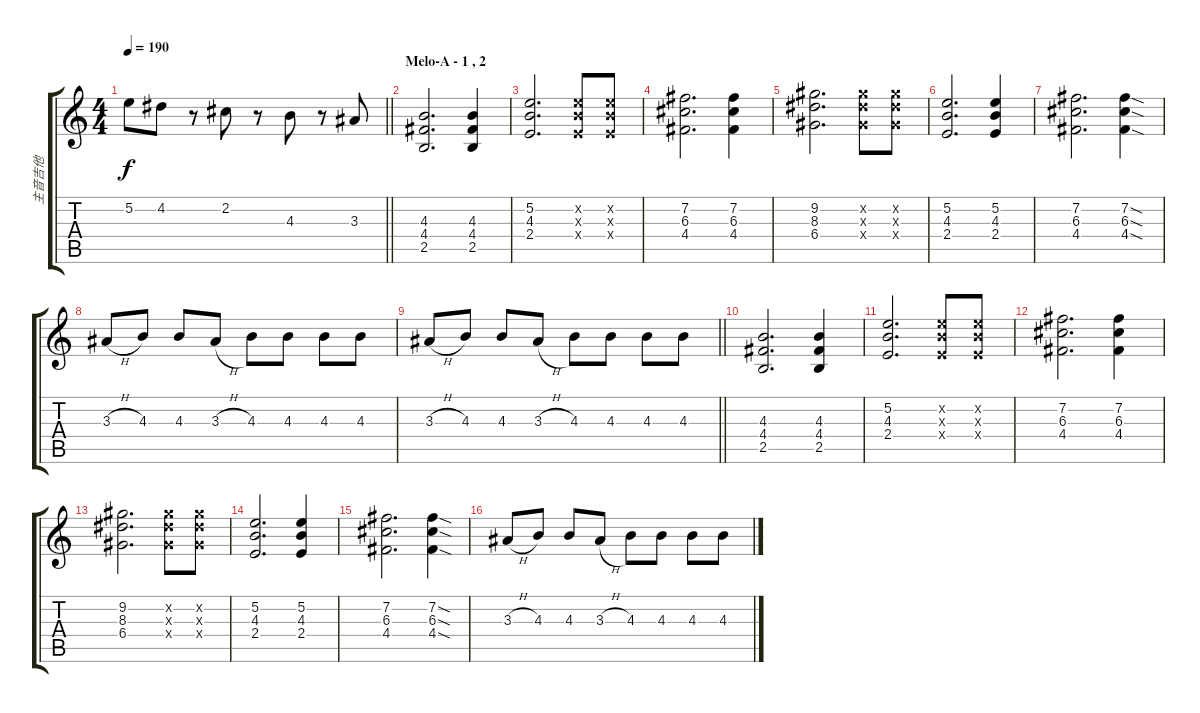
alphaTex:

\track ("主音吉他" "主音吉他") {instrument overdrivenguitar}
\staff {score tabs}
\tuning (E4 B3 G3 D3 A2 E2) {hide}
\ts (4 4)
\tempo 190
\clef g2
\barLineRight lightlight
\ks c
5.2.8{dy f} 4.2.8 r.8 2.2.8 r.8 4.3.8 r.8 3.3.8 |
\section ("" "Melo-A - 1 , 2")
(4.3 4.4 2.5).2{d} (4.3 4.4 2.5).4 |
(5.2 4.3 2.4).2{d} (5.2{x} 4.3{x} 2.4{x}).8 (5.2{x} 4.3{x} 2.4{x}).8 |
(7.2 6.3 4.4).2{d} (7.2 6.3 4.4).4 |
(9.2 8.3 6.4).2{d} (9.2{x} 8.3{x} 6.4{x}).8 (9.2{x} 8.3{x} 6.4{x}).8 |
(5.2 4.3 2.4).2{d} (5.2 4.3 2.4).4 |
(7.2 6.3 4.4).2{d} (7.2{sod} 6.3{sod} 4.4{sod}).4 |
3.3{h}.8 4.3.8 4.3.8 3.3{h}.8 4.3.8 4.3.8 4.3.8 4.3.8 |
\barLineRight lightlight
3.3{h}.8 4.3.8 4.3.8 3.3{h}.8 4.3.8 4.3.8 4.3.8 4.3.8 |
(4.3 4.4 2.5).2{d} (4.3 4.4 2.5).4 |
(5.2 4.3 2.4).2{d} (5.2{x} 4.3{x} 2.4{x}).8 (5.2{x} 4.3{x} 2.4{x}).8 |
(7.2 6.3 4.4).2{d} (7.2 6.3 4.4).4 |
(9.2 8.3 6.4).2{d} (9.2{x} 8.3{x} 6.4{x}).8 (9.2{x} 8.3{x} 6.4{x}).8 |
(5.2 4.3 2.4).2{d} (5.2 4.3 2.4).4 |
(7.2 6.3 4.4).2{d} (7.2{sod} 6.3{sod} 4.4{sod}).4 |
3.3{h}.8 4.3.8 4.3.8 3.3{h}.8 4.3.8 4.3.8 4.3.8 4.3.8
